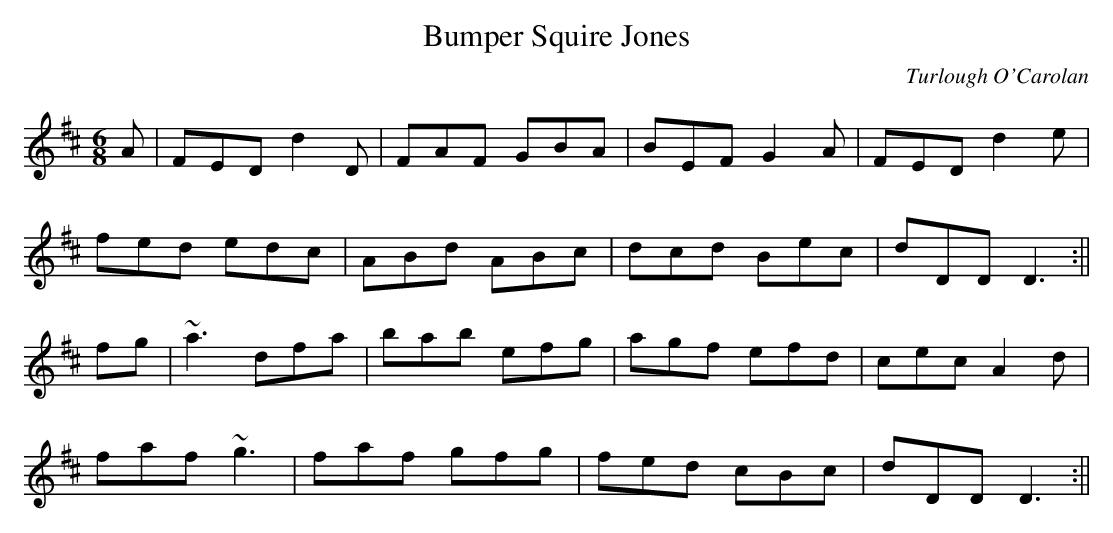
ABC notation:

X:1
T:Bumper Squire Jones
M:6/8
L:1/8
C:Turlough O'Carolan
K:D
A | FED d2 D | FAF GBA | BEF G2 A | FED d2 e |
fed edc | ABd ABc | dcd Bec | dDD D3 :||
fg | ~a3 dfa | bab efg | agf efd | cec A2 d |
faf ~g3 | faf gfg | fed cBc | dDD D3 :||
